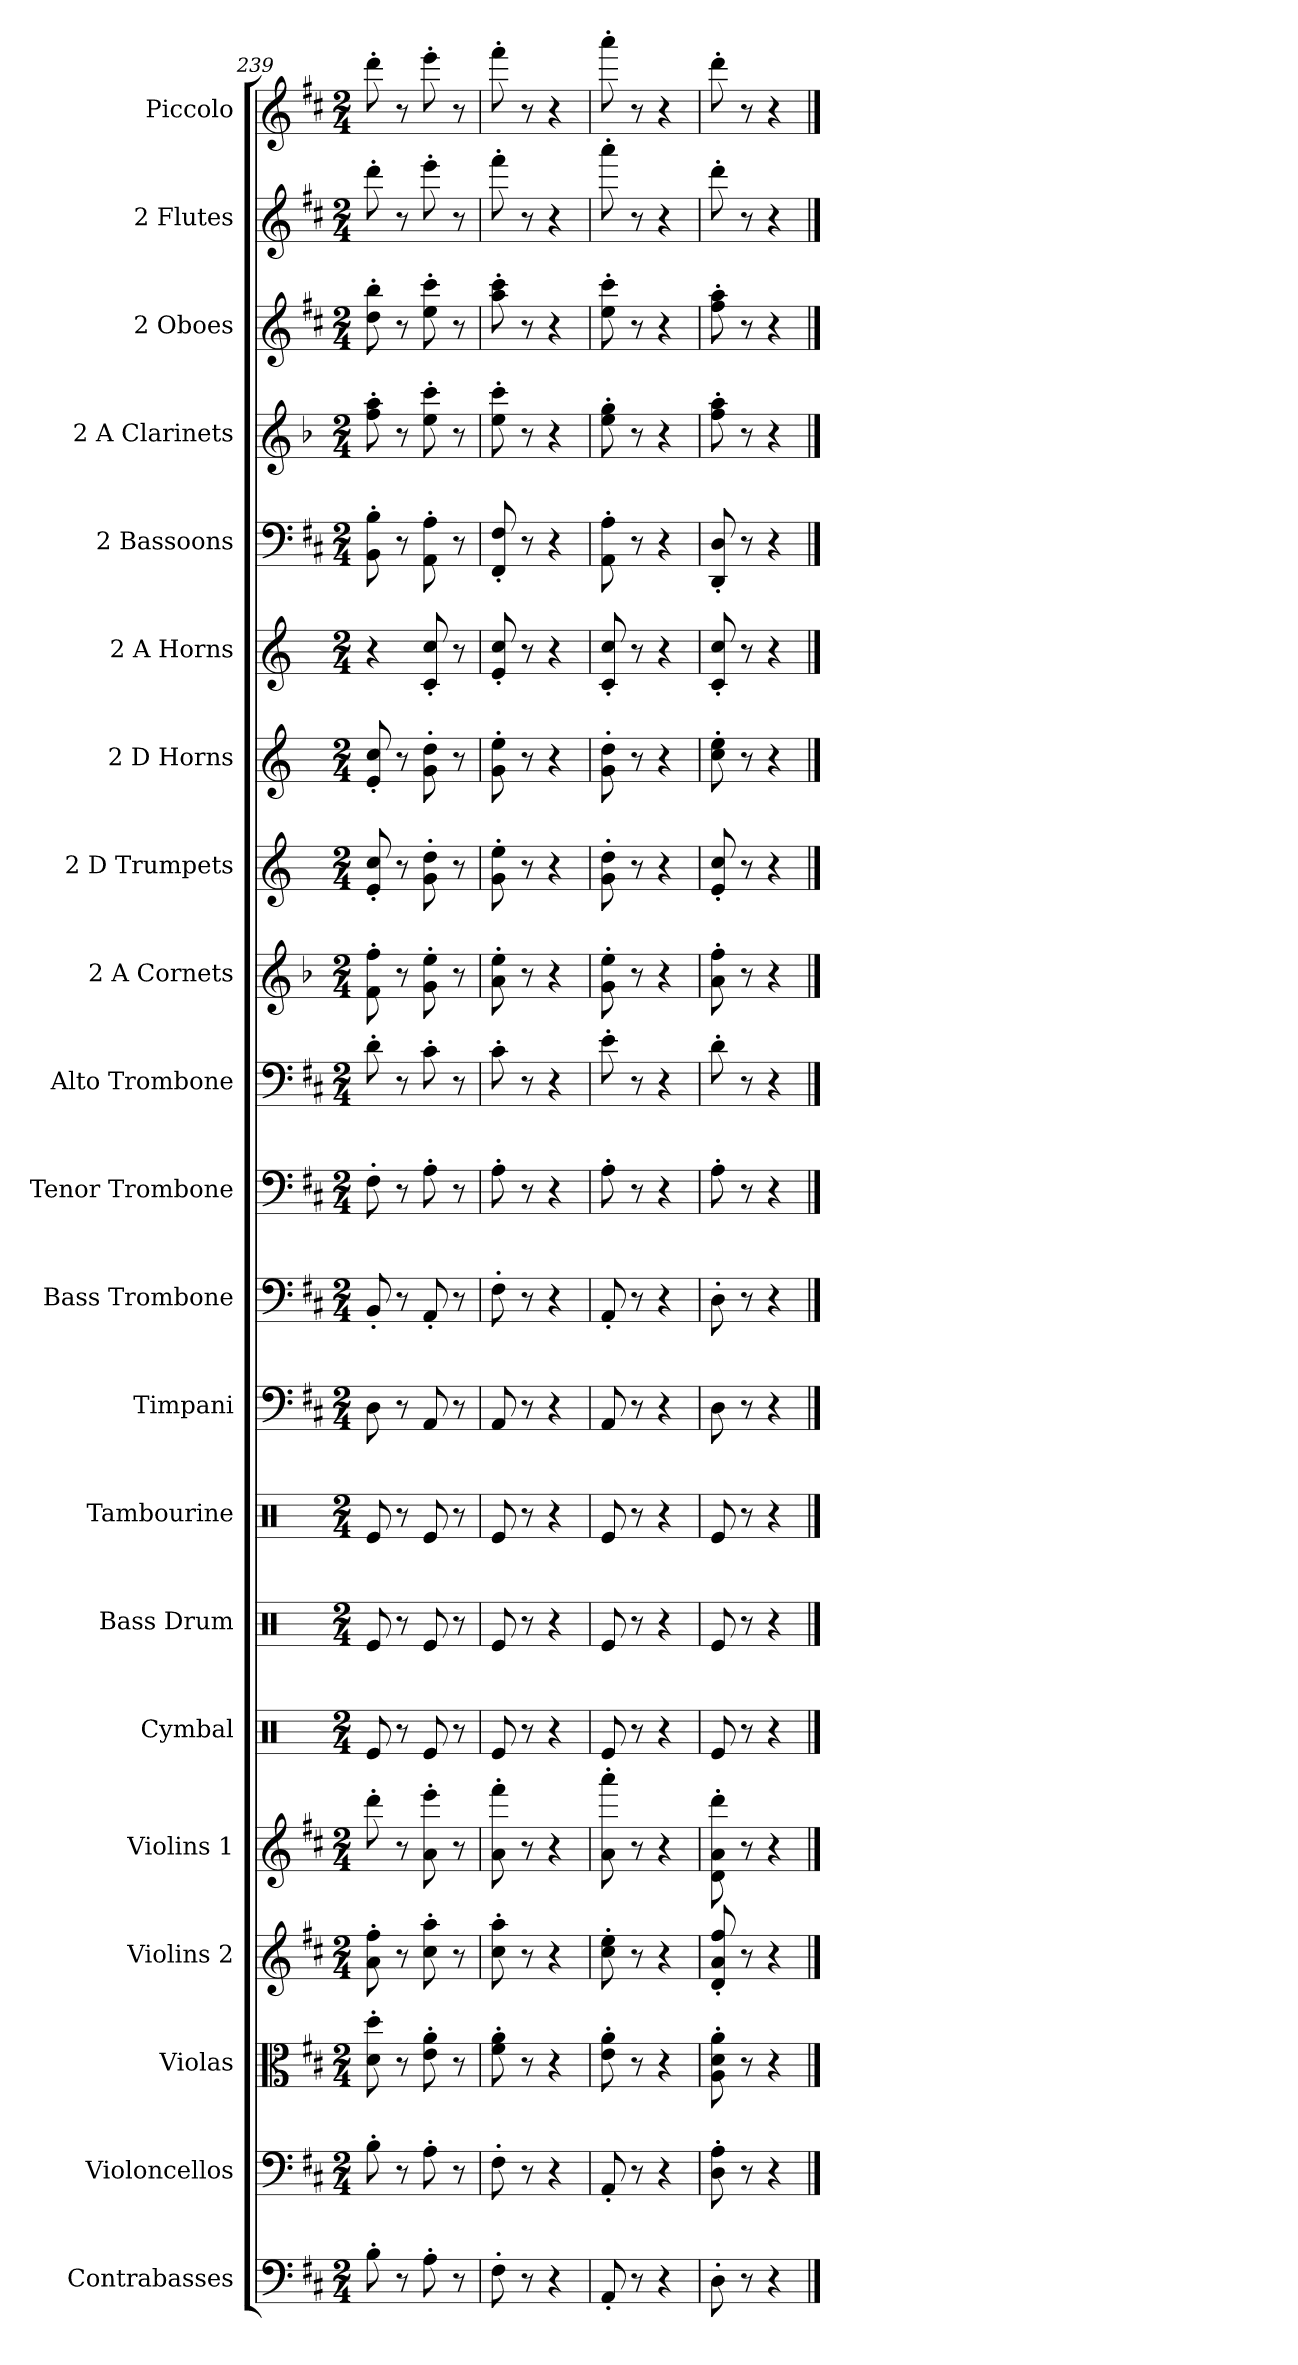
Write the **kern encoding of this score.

**kern	**kern	**kern	**kern	**kern	**kern	**kern	**kern	**kern	**kern	**kern	**kern	**kern	**kern	**kern	**kern	**kern	**kern	**kern	**kern	**kern
*part21	*part20	*part19	*part18	*part17	*part16	*part15	*part14	*part13	*part12	*part11	*part10	*part9	*part8	*part7	*part6	*part5	*part4	*part3	*part2	*part1
*staff21	*staff20	*staff19	*staff18	*staff17	*staff16	*staff15	*staff14	*staff13	*staff12	*staff11	*staff10	*staff9	*staff8	*staff7	*staff6	*staff5	*staff4	*staff3	*staff2	*staff1
*I"Contrabasses	*I"Violoncellos	*I"Violas	*I"Violins 2	*I"Violins 1	*I"Cymbal	*I"Bass Drum	*I"Tambourine	*I"Timpani	*I"Bass Trombone	*I"Tenor Trombone	*I"Alto Trombone	*I"2 A Cornets	*I"2 D Trumpets	*I"2 D Horns	*I"2 A Horns	*I"2 Bassoons	*I"2 A Clarinets	*I"2 Oboes	*I"2 Flutes	*I"Piccolo
*I'Cbs.	*I'Vcs.	*I'Vlas.	*I'Vlns. 2	*I'Vlns. 1	*I'Cym.	*I'B. D.	*I'Tamb.	*I'Timp.	*I'B. Tbn.	*I'T. Tbn.	*I'A. Tbn.	*I'Cnt.	*I'Tpt.	*I'D Hn.	*I'A Hn.	*I'Bsn.	*I'A Cl.	*I'Ob.	*I'Fl.	*I'Picc.
*clefF4	*clefF4	*clefC3	*clefG2	*clefG2	*clefX	*clefX	*clefX	*clefF4	*clefF4	*clefF4	*clefF4	*clefG2	*clefG2	*clefG2	*clefG2	*clefF4	*clefG2	*clefG2	*clefG2	*clefG2
*ITrd7c12	*	*	*	*	*	*	*	*	*	*	*	*ITrd2c3	*ITrd-1c-2	*ITrd6c10	*ITrd2c3	*	*ITrd2c3	*	*	*ITrd-7c-12
*k[f#c#]	*k[f#c#]	*k[f#c#]	*k[f#c#]	*k[f#c#]	*k[]	*k[]	*k[]	*k[f#c#]	*k[f#c#]	*k[f#c#]	*k[f#c#]	*k[f#c#]	*k[f#c#]	*k[f#c#]	*k[f#c#g#]	*k[f#c#]	*k[f#c#]	*k[f#c#]	*k[f#c#]	*k[f#c#]
*M2/4	*M2/4	*M2/4	*M2/4	*M2/4	*M2/4	*M2/4	*M2/4	*M2/4	*M2/4	*M2/4	*M2/4	*M2/4	*M2/4	*M2/4	*M2/4	*M2/4	*M2/4	*M2/4	*M2/4	*M2/4
=239	=239	=239	=239	=239	=239	=239	=239	=239	=239	=239	=239	=239	=239	=239	=239	=239	=239	=239	=239	=239
8BB'\	8B'\	8d\' 8dd\'	8a\' 8ff#\'	8ddd'\	8Re/	8Re/	8Re/	8D\	8BB'/	8F#'\	8d'\	8d\' 8dd\'	8f#/' 8dd/'	8F#/' 8d/'	4r	8BB\' 8B\'	8dd\' 8ff#\'	8dd\' 8bb\'	8ddd'\	8dddd'\
8r	8r	8r	8r	8r	8r	8r	8r	8r	8r	8r	8r	8r	8r	8r	.	8r	8r	8r	8r	8r
8AA'\	8A'\	8e\' 8a\'	8cc#\' 8aa\'	8a\' 8eee\'	8Re/	8Re/	8Re/	8AA/	8AA'/	8A'\	8c#'\	8e\' 8cc#\'	8a\' 8ee\'	8A\' 8e\'	8A/' 8a/'	8AA\' 8A\'	8cc#\' 8aa\'	8ee\' 8ccc#\'	8eee'\	8eeee'\
8r	8r	8r	8r	8r	8r	8r	8r	8r	8r	8r	8r	8r	8r	8r	8r	8r	8r	8r	8r	8r
=240	=240	=240	=240	=240	=240	=240	=240	=240	=240	=240	=240	=240	=240	=240	=240	=240	=240	=240	=240	=240
8FF#'\	8F#'\	8f#\' 8a\'	8cc#\' 8aa\'	8a\' 8fff#\'	8Re/	8Re/	8Re/	8AA/	8F#'\	8A'\	8c#'\	8f#\' 8cc#\'	8a\' 8ff#\'	8A\' 8f#\'	8c#/' 8a/'	8FF#/' 8F#/'	8cc#\' 8aa\'	8aa\' 8ccc#\'	8fff#'\	8ffff#'\
8r	8r	8r	8r	8r	8r	8r	8r	8r	8r	8r	8r	8r	8r	8r	8r	8r	8r	8r	8r	8r
4r	4r	4r	4r	4r	4r	4r	4r	4r	4r	4r	4r	4r	4r	4r	4r	4r	4r	4r	4r	4r
=241	=241	=241	=241	=241	=241	=241	=241	=241	=241	=241	=241	=241	=241	=241	=241	=241	=241	=241	=241	=241
8AAA'/	8AA'/	8e\' 8a\'	8cc#\' 8ee\'	8a\' 8aaa\'	8Re/	8Re/	8Re/	8AA/	8AA'/	8A'\	8e'\	8e\' 8cc#\'	8a\' 8ee\'	8A\' 8e\'	8A/' 8a/'	8AA\' 8A\'	8cc#\' 8ee\'	8ee\' 8ccc#\'	8aaa'\	8aaaa'\
8r	8r	8r	8r	8r	8r	8r	8r	8r	8r	8r	8r	8r	8r	8r	8r	8r	8r	8r	8r	8r
4r	4r	4r	4r	4r	4r	4r	4r	4r	4r	4r	4r	4r	4r	4r	4r	4r	4r	4r	4r	4r
=242	=242	=242	=242	=242	=242	=242	=242	=242	=242	=242	=242	=242	=242	=242	=242	=242	=242	=242	=242	=242
8DD'\	8D\' 8A\'	8A\' 8d\' 8a\'	8d/' 8a/' 8ff#/'	8d\' 8a\' 8ddd\'	8Re/	8Re/	8Re/	8D\	8D'\	8A'\	8d'\	8f#\' 8dd\'	8f#/' 8dd/'	8d\' 8f#\'	8A/' 8a/'	8DD/' 8D/'	8dd\' 8ff#\'	8ff#\' 8aa\'	8ddd'\	8dddd'\
8r	8r	8r	8r	8r	8r	8r	8r	8r	8r	8r	8r	8r	8r	8r	8r	8r	8r	8r	8r	8r
4r	4r	4r	4r	4r	4r	4r	4r	4r	4r	4r	4r	4r	4r	4r	4r	4r	4r	4r	4r	4r
==	==	==	==	==	==	==	==	==	==	==	==	==	==	==	==	==	==	==	==	==
*-	*-	*-	*-	*-	*-	*-	*-	*-	*-	*-	*-	*-	*-	*-	*-	*-	*-	*-	*-	*-
